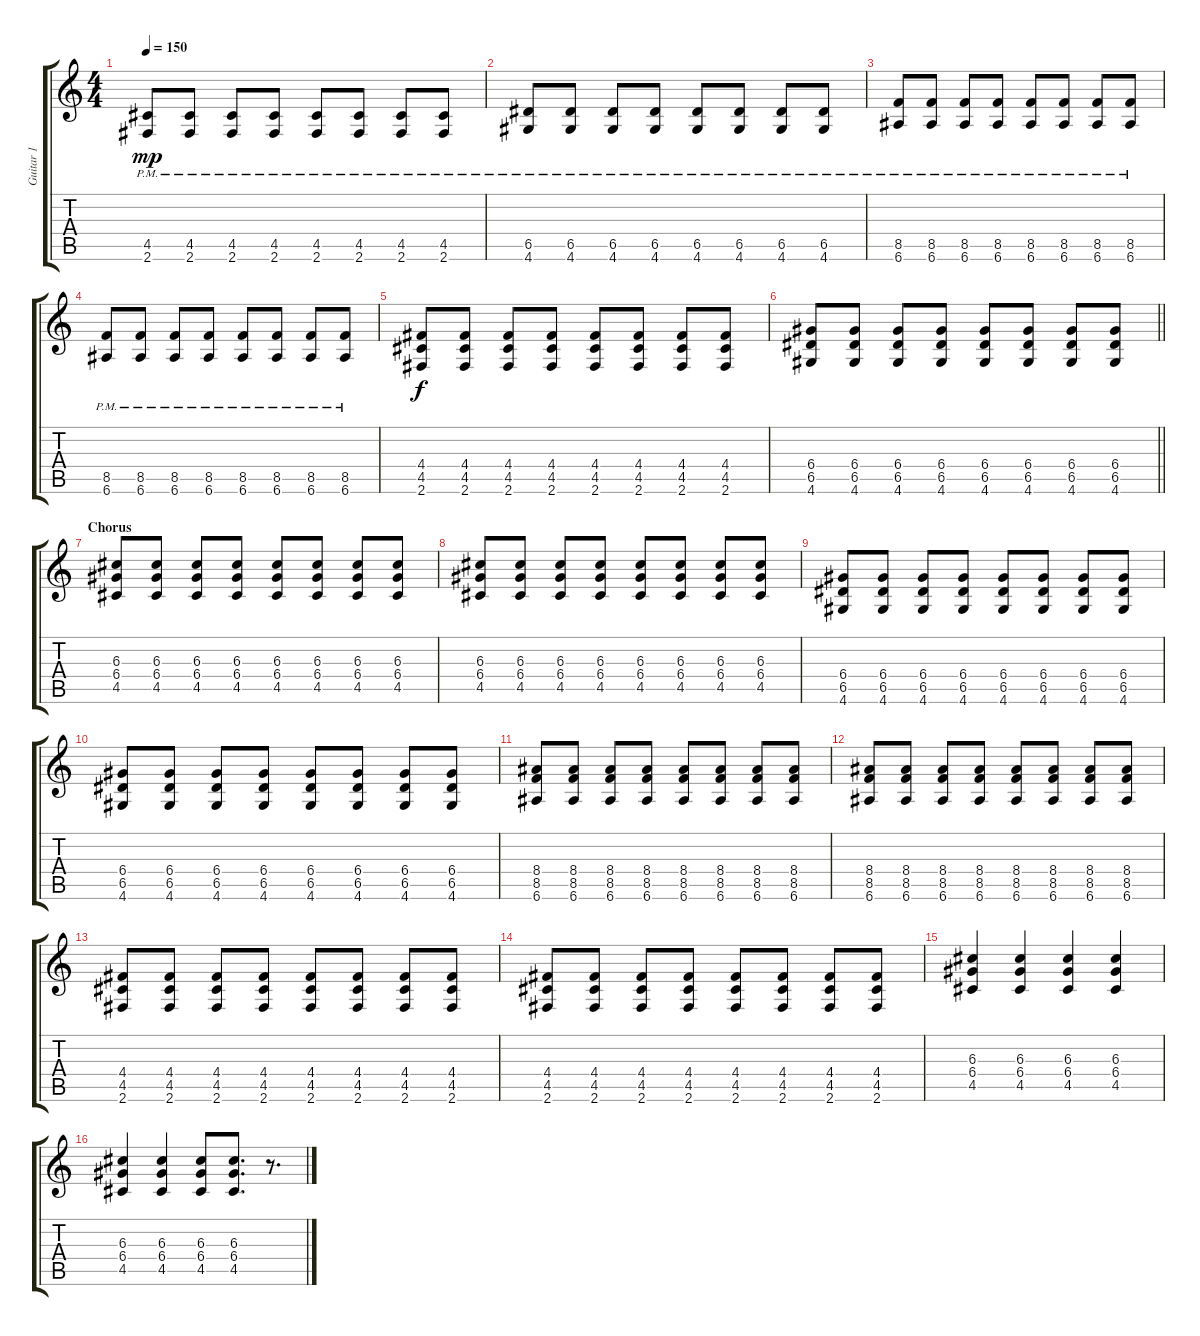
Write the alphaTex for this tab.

\track ("Guitar 1" "Guitar 1") {instrument electricguitarclean}
\staff {score tabs}
\tuning (E4 B3 G3 D3 A2 E2) {hide}
\ts (4 4)
\tempo 150
\clef g2
\ks c
(4.5{pm} 2.6{pm}).8{dy mp} (4.5{pm} 2.6{pm}).8 (4.5{pm} 2.6{pm}).8 (4.5{pm} 2.6{pm}).8 (4.5{pm} 2.6{pm}).8 (4.5{pm} 2.6{pm}).8 (4.5{pm} 2.6{pm}).8 (4.5{pm} 2.6{pm}).8 |
(6.5{pm} 4.6{pm}).8 (6.5{pm} 4.6{pm}).8 (6.5{pm} 4.6{pm}).8 (6.5{pm} 4.6{pm}).8 (6.5{pm} 4.6{pm}).8 (6.5{pm} 4.6{pm}).8 (6.5{pm} 4.6{pm}).8 (6.5{pm} 4.6{pm}).8 |
(8.5{pm} 6.6{pm}).8 (8.5{pm} 6.6{pm}).8 (8.5{pm} 6.6{pm}).8 (8.5{pm} 6.6{pm}).8 (8.5{pm} 6.6{pm}).8 (8.5{pm} 6.6{pm}).8 (8.5{pm} 6.6{pm}).8 (8.5{pm} 6.6{pm}).8 |
(8.5{pm} 6.6{pm}).8 (8.5{pm} 6.6{pm}).8 (8.5{pm} 6.6{pm}).8 (8.5{pm} 6.6{pm}).8 (8.5{pm} 6.6{pm}).8 (8.5{pm} 6.6{pm}).8 (8.5{pm} 6.6{pm}).8 (8.5{pm} 6.6{pm}).8 |
(4.4 4.5 2.6).8{dy f} (4.4 4.5 2.6).8 (4.4 4.5 2.6).8 (4.4 4.5 2.6).8 (4.4 4.5 2.6).8 (4.4 4.5 2.6).8 (4.4 4.5 2.6).8 (4.4 4.5 2.6).8 |
\barLineRight lightlight
(6.4 6.5 4.6).8 (6.4 6.5 4.6).8 (6.4 6.5 4.6).8 (6.4 6.5 4.6).8 (6.4 6.5 4.6).8 (6.4 6.5 4.6).8 (6.4 6.5 4.6).8 (6.4 6.5 4.6).8 |
\section ("" "Chorus")
(6.3 6.4 4.5).8 (6.3 6.4 4.5).8 (6.3 6.4 4.5).8 (6.3 6.4 4.5).8 (6.3 6.4 4.5).8 (6.3 6.4 4.5).8 (6.3 6.4 4.5).8 (6.3 6.4 4.5).8 |
(6.3 6.4 4.5).8 (6.3 6.4 4.5).8 (6.3 6.4 4.5).8 (6.3 6.4 4.5).8 (6.3 6.4 4.5).8 (6.3 6.4 4.5).8 (6.3 6.4 4.5).8 (6.3 6.4 4.5).8 |
(6.4 6.5 4.6).8 (6.4 6.5 4.6).8 (6.4 6.5 4.6).8 (6.4 6.5 4.6).8 (6.4 6.5 4.6).8 (6.4 6.5 4.6).8 (6.4 6.5 4.6).8 (6.4 6.5 4.6).8 |
(6.4 6.5 4.6).8 (6.4 6.5 4.6).8 (6.4 6.5 4.6).8 (6.4 6.5 4.6).8 (6.4 6.5 4.6).8 (6.4 6.5 4.6).8 (6.4 6.5 4.6).8 (6.4 6.5 4.6).8 |
(8.4 8.5 6.6).8 (8.4 8.5 6.6).8 (8.4 8.5 6.6).8 (8.4 8.5 6.6).8 (8.4 8.5 6.6).8 (8.4 8.5 6.6).8 (8.4 8.5 6.6).8 (8.4 8.5 6.6).8 |
(8.4 8.5 6.6).8 (8.4 8.5 6.6).8 (8.4 8.5 6.6).8 (8.4 8.5 6.6).8 (8.4 8.5 6.6).8 (8.4 8.5 6.6).8 (8.4 8.5 6.6).8 (8.4 8.5 6.6).8 |
(4.4 4.5 2.6).8 (4.4 4.5 2.6).8 (4.4 4.5 2.6).8 (4.4 4.5 2.6).8 (4.4 4.5 2.6).8 (4.4 4.5 2.6).8 (4.4 4.5 2.6).8 (4.4 4.5 2.6).8 |
(4.4 4.5 2.6).8 (4.4 4.5 2.6).8 (4.4 4.5 2.6).8 (4.4 4.5 2.6).8 (4.4 4.5 2.6).8 (4.4 4.5 2.6).8 (4.4 4.5 2.6).8 (4.4 4.5 2.6).8 |
(6.3 6.4 4.5).4 (6.3 6.4 4.5).4 (6.3 6.4 4.5).4 (6.3 6.4 4.5).4 |
(6.3 6.4 4.5).4 (6.3 6.4 4.5).4 (6.3 6.4 4.5).8 (6.3 6.4 4.5).8{d} r.8{d}
